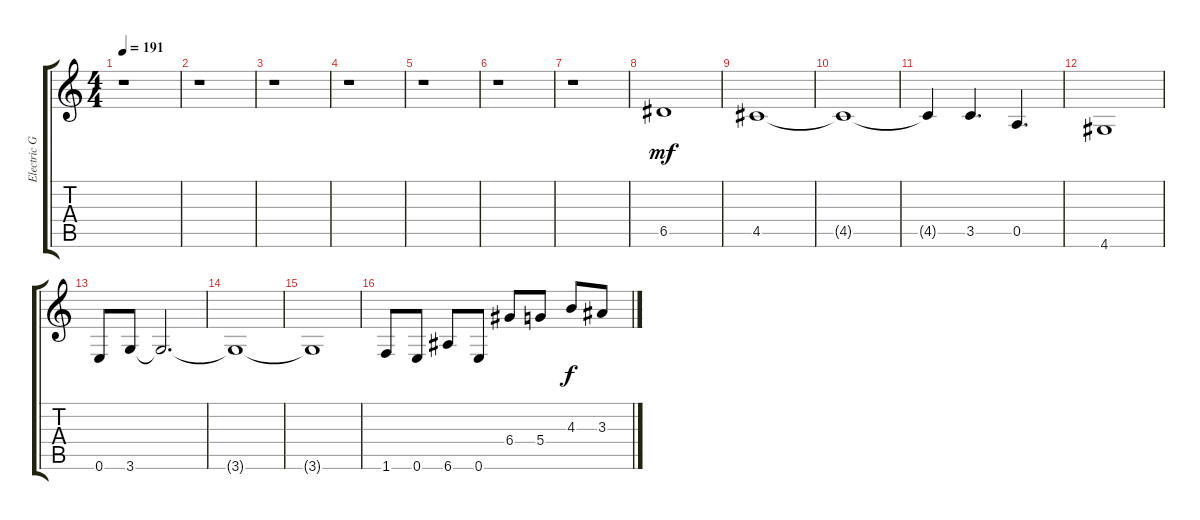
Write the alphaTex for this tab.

\track ("Electric Guitar Left" "Electric G") {instrument distortionguitar}
\staff {score tabs}
\tuning (E4 B3 G3 D3 A2 E2) {hide}
\ts (4 4)
\tempo 191
\clef g2
\ks c
r.1{dy mf} |
r.1 |
r.1 |
r.1 |
r.1 |
r.1 |
r.1 |
6.5.1{volume 16} |
4.5.1 |
4.5{t}.1 |
4.5{t}.4 3.5.4{d} 0.5.4{d} |
4.6.1 |
0.6.8 3.6.8 3.6{t}.2{d} |
3.6{t}.1 |
3.6{t}.1 |
1.6.8 0.6.8 6.6.8 0.6.8 6.4.8 5.4.8 4.3.8{dy f} 3.3.8
